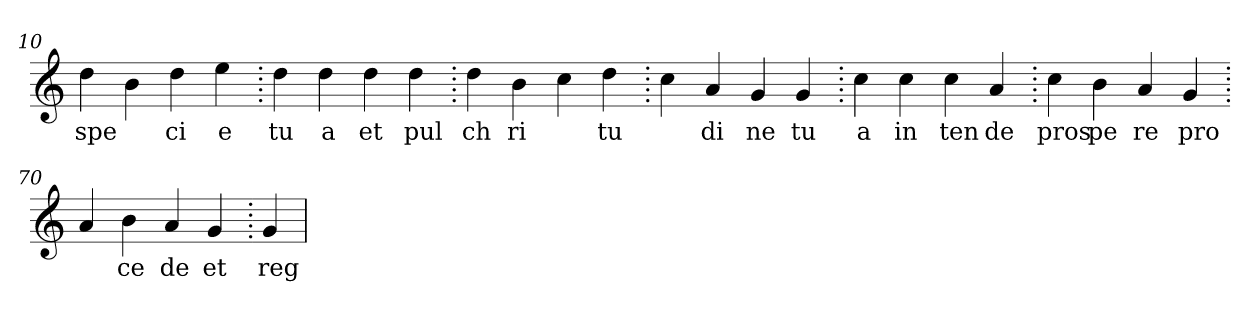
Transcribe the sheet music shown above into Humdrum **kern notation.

**kern	**text
*part1	*part1
*staff1	*staff1
*clefG2	*
=10.	=10.
4dd	spe
4b	.
4dd	ci
4ee	e
=20.	=20.
4dd	tu
4dd	a
4dd	et
4dd	pul
=30.	=30.
4dd	ch
4b	ri
4cc	.
4dd	tu
=40.	=40.
4cc	.
4a	di
4g	ne
4g	tu
=50.	=50.
4cc	a
4cc	in
4cc	ten
4a	de
=60.	=60.
4cc	pros
4b	pe
4a	re
4g	pro
=70.	=70.
4a	.
4b	ce
4a	de
4g	et
=80.	=80.
4g	reg
=	=
*-	*-
